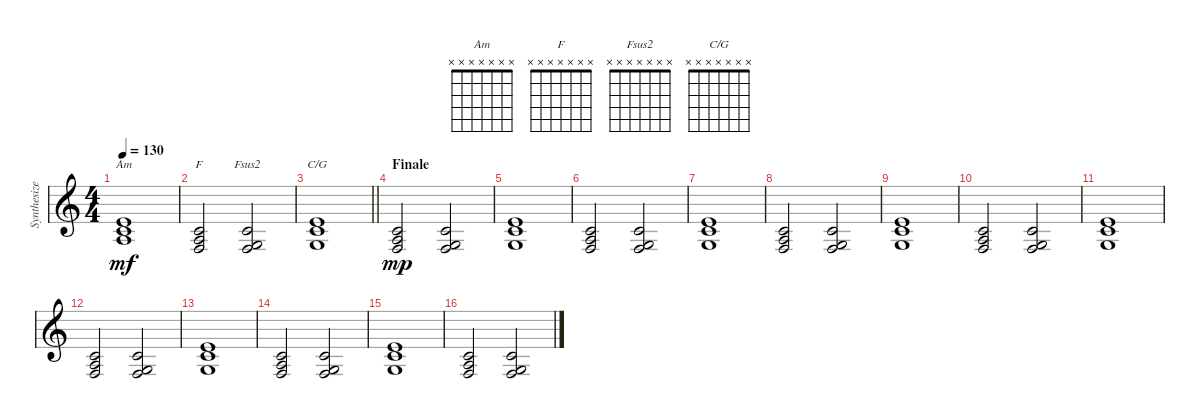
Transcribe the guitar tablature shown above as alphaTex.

\track ("Synthesizer" "Synthesize") {instrument fx3crystal}
\staff {score}
\tuning (E4 B3 G3 D3 A2 E2 B1) {hide}
\chord ("Am" x x x x x x x)
\chord ("F" x x x x x x x)
\chord ("Fsus2" x x x x x x x)
\chord ("C/G" x x x x x x x)
\ts (4 4)
\tempo 130
\clef g2
\ks c
(0.1 1.2 2.3).1{ch "Am" dy mf} |
(1.2 2.3 3.4).2{ch "F"} (1.2 0.3 3.4).2{ch "Fsus2"} |
\barLineRight lightlight
(0.1 1.2 0.3).1{ch "C/G"} |
\section ("" "Finale")
(1.2 2.3 3.4).2{dy mp} (1.2 0.3 3.4).2 |
(0.1 1.2 0.3).1 |
(1.2 2.3 3.4).2 (1.2 0.3 3.4).2 |
(0.1 1.2 0.3).1 |
(1.2 2.3 3.4).2 (1.2 0.3 3.4).2 |
(0.1 1.2 0.3).1 |
(1.2 2.3 3.4).2 (1.2 0.3 3.4).2 |
(0.1 1.2 0.3).1 |
(1.2 2.3 3.4).2 (1.2 0.3 3.4).2 |
(0.1 1.2 0.3).1 |
(1.2 2.3 3.4).2 (1.2 0.3 3.4).2 |
(0.1 1.2 0.3).1 |
(1.2 2.3 3.4).2 (1.2 0.3 3.4).2
